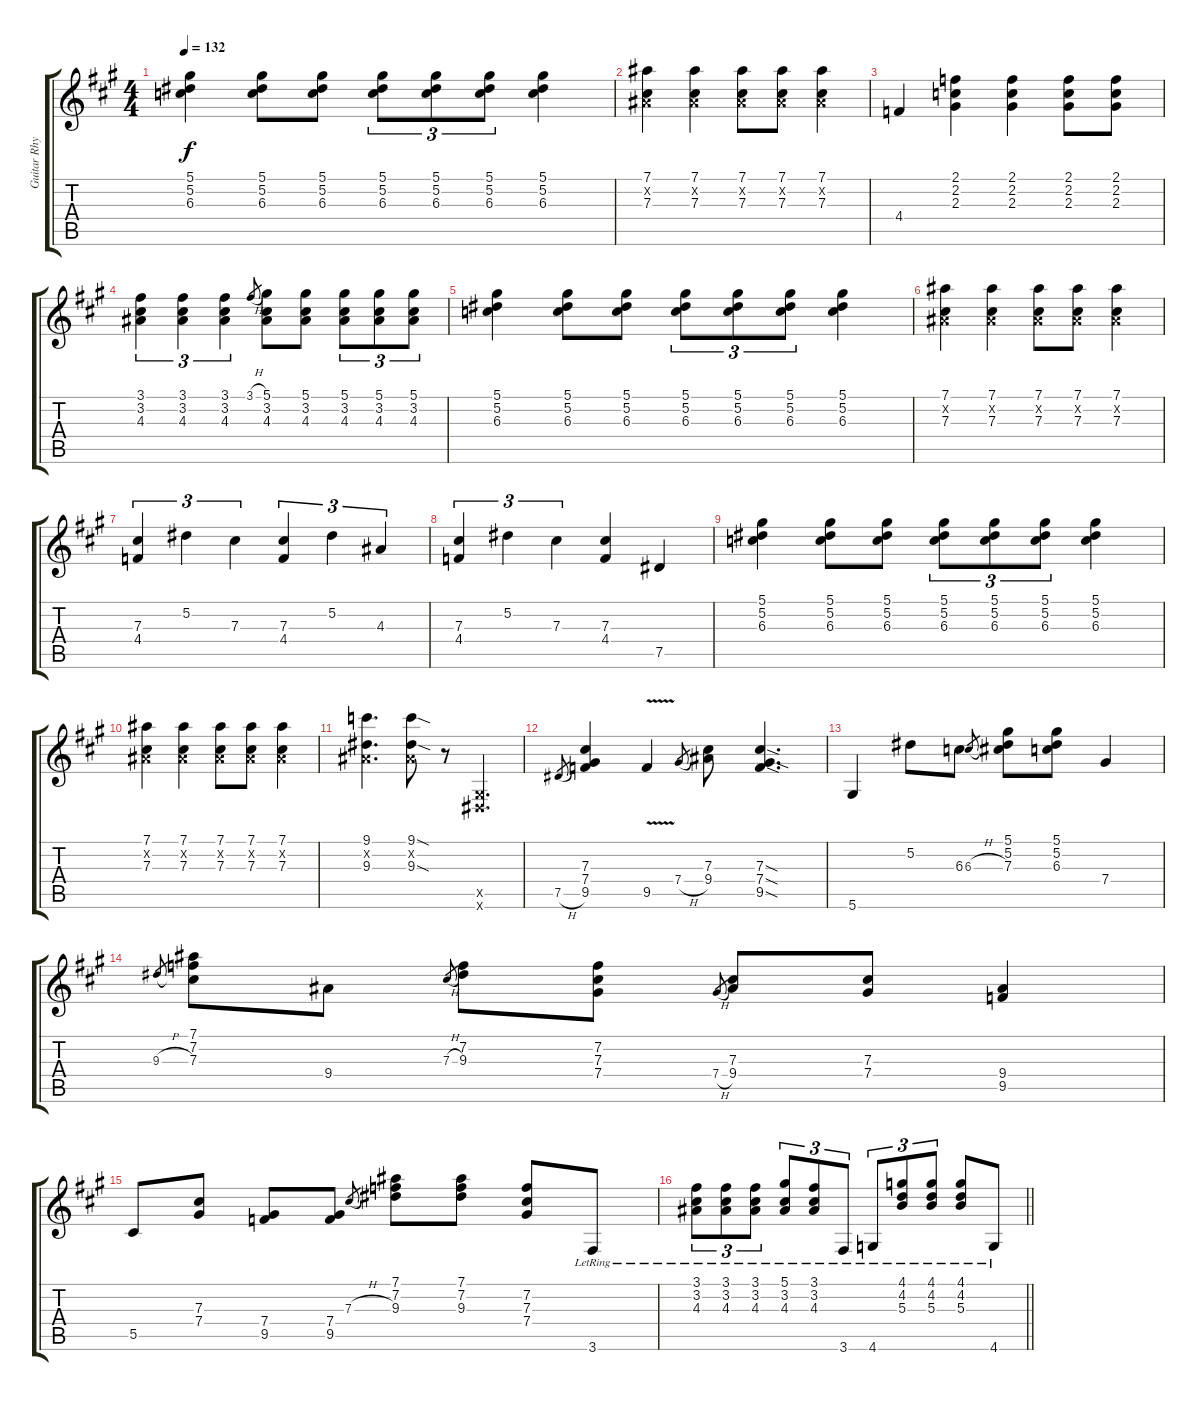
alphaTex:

\track ("Guitar Rhythm" "Guitar Rhy") {instrument electricguitarclean}
\staff {score tabs}
\tuning (Eb4 Bb3 Gb3 Db3 Ab2 Eb2) {hide}
\ts (4 4)
\tempo 132
\clef g2
\ks a
(5.1 5.2 6.3).4{dy f} (5.1 5.2 6.3).8 (5.1 5.2 6.3).8 (5.1 5.2 6.3).8{tu (3 2)} (5.1 5.2 6.3).8{tu (3 2)} (5.1 5.2 6.3).8{tu (3 2)} (5.1 5.2 6.3).4 |
(7.1 0.2{x} 7.3).4 (7.1 0.2{x} 7.3).4 (7.1 0.2{x} 7.3).8 (7.1 0.2{x} 7.3).8 (7.1 0.2{x} 7.3).4 |
4.4.4 (2.1 2.2 2.3).4 (2.1 2.2 2.3).4 (2.1 2.2 2.3).8 (2.1 2.2 2.3).8 |
(3.1 3.2 4.3).4{tu (3 2)} (3.1 3.2 4.3).4{tu (3 2)} (3.1 3.2 4.3).4{tu (3 2)} 3.1{h}.8{gr} (5.1 3.2 4.3).8 (5.1 3.2 4.3).8 (5.1 3.2 4.3).8{tu (3 2)} (5.1 3.2 4.3).8{tu (3 2)} (5.1 3.2 4.3).8{tu (3 2)} |
(5.1 5.2 6.3).4 (5.1 5.2 6.3).8 (5.1 5.2 6.3).8 (5.1 5.2 6.3).8{tu (3 2)} (5.1 5.2 6.3).8{tu (3 2)} (5.1 5.2 6.3).8{tu (3 2)} (5.1 5.2 6.3).4 |
(7.1 0.2{x} 7.3).4 (7.1 0.2{x} 7.3).4 (7.1 0.2{x} 7.3).8 (7.1 0.2{x} 7.3).8 (7.1 0.2{x} 7.3).4 |
(7.3 4.4).4{tu (3 2)} 5.2.4{tu (3 2)} 7.3.4{tu (3 2)} (7.3 4.4).4{tu (3 2)} 5.2.4{tu (3 2)} 4.3.4{tu (3 2)} |
(7.3 4.4).4{tu (3 2)} 5.2.4{tu (3 2)} 7.3.4{tu (3 2)} (7.3 4.4).4 7.5.4 |
(5.1 5.2 6.3).4 (5.1 5.2 6.3).8 (5.1 5.2 6.3).8 (5.1 5.2 6.3).8{tu (3 2)} (5.1 5.2 6.3).8{tu (3 2)} (5.1 5.2 6.3).8{tu (3 2)} (5.1 5.2 6.3).4 |
(7.1 0.2{x} 7.3).4 (7.1 0.2{x} 7.3).4 (7.1 0.2{x} 7.3).8 (7.1 0.2{x} 7.3).8 (7.1 0.2{x} 7.3).4 |
(9.1 0.2{x} 9.3).4{d} (9.1{sod} 0.2{x} 9.3{sod}).8 r.8 (0.5{x} 0.6{x}).4{d} |
7.5{h}.8{gr} (7.3 7.4 9.5).4 9.5{v}.4 7.4{h}.8{gr} (7.3 9.4).8 (7.3{sod} 7.4{sod} 9.5{sod}).4{d} |
5.6.4 5.2.8 6.3.8 6.3{h}.8{gr} (5.1 5.2 7.3).8 (5.1 5.2 6.3).8 7.4.4 |
9.3{h}.8{gr} (7.1 7.2 7.3).8 9.4.8 7.3{h}.8{gr} (7.2 9.3).8 (7.2 7.3 7.4).8 7.4{h}.8{gr} (7.3 9.4).8 (7.3 7.4).8 (9.4 9.5).4 |
5.5.8 (7.3 7.4).8 (7.4 9.5).8 (7.4 9.5).8 7.3{h}.8{gr} (7.1 7.2 9.3).8 (7.1 7.2 9.3).8 (7.2 7.3 7.4).8 3.6{lr}.8 |
\barLineRight lightlight
(3.1{lr} 3.2 4.3).8{tu (3 2)} (3.1{lr} 3.2 4.3).8{tu (3 2)} (3.1{lr} 3.2 4.3).8{tu (3 2)} (5.1{lr} 3.2 4.3).8{tu (3 2)} (3.1{lr} 3.2 4.3).8{tu (3 2)} 3.6{lr}.8{tu (3 2)} 4.6{lr}.8{tu (3 2)} (4.1{lr} 4.2 5.3).8{tu (3 2)} (4.1{lr} 4.2 5.3).8{tu (3 2)} (4.1{lr} 4.2 5.3).8 4.6{lr}.8
